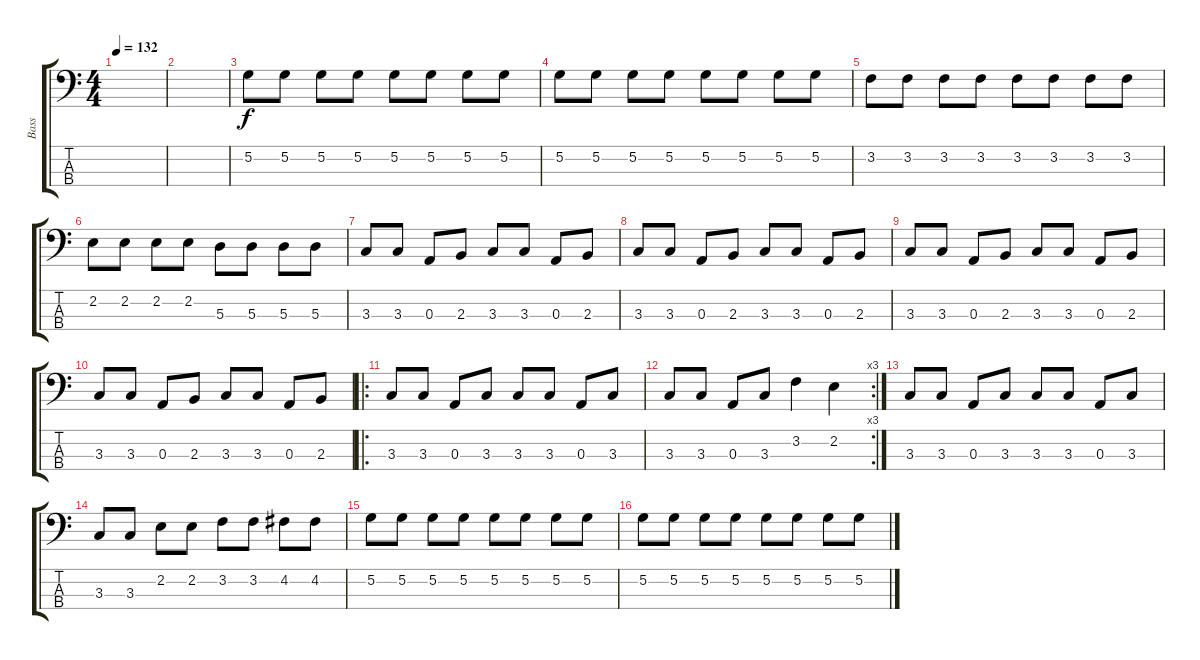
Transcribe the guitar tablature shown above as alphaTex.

\track ("Bass" "Bass") {instrument electricbasspick}
\staff {score tabs}
\tuning (G2 D2 A1 E1) {hide}
\ts (4 4)
\tempo 132
\clef f4
\ks c
|
|
5.2.8 5.2.8 5.2.8 5.2.8 5.2.8 5.2.8 5.2.8 5.2.8 |
5.2.8 5.2.8 5.2.8 5.2.8 5.2.8 5.2.8 5.2.8 5.2.8 |
3.2.8 3.2.8 3.2.8 3.2.8 3.2.8 3.2.8 3.2.8 3.2.8 |
2.2.8 2.2.8 2.2.8 2.2.8 5.3.8 5.3.8 5.3.8 5.3.8 |
3.3.8 3.3.8 0.3.8 2.3.8 3.3.8 3.3.8 0.3.8 2.3.8 |
3.3.8 3.3.8 0.3.8 2.3.8 3.3.8 3.3.8 0.3.8 2.3.8 |
3.3.8 3.3.8 0.3.8 2.3.8 3.3.8 3.3.8 0.3.8 2.3.8 |
3.3.8 3.3.8 0.3.8 2.3.8 3.3.8 3.3.8 0.3.8 2.3.8 |
\ro
3.3.8 3.3.8 0.3.8 3.3.8 3.3.8 3.3.8 0.3.8 3.3.8 |
\rc 3
3.3.8 3.3.8 0.3.8 3.3.8 3.2.4 2.2.4 |
3.3.8 3.3.8 0.3.8 3.3.8 3.3.8 3.3.8 0.3.8 3.3.8 |
3.3.8 3.3.8 2.2.8 2.2.8 3.2.8 3.2.8 4.2.8 4.2.8 |
5.2.8 5.2.8 5.2.8 5.2.8 5.2.8 5.2.8 5.2.8 5.2.8 |
5.2.8 5.2.8 5.2.8 5.2.8 5.2.8 5.2.8 5.2.8 5.2.8
